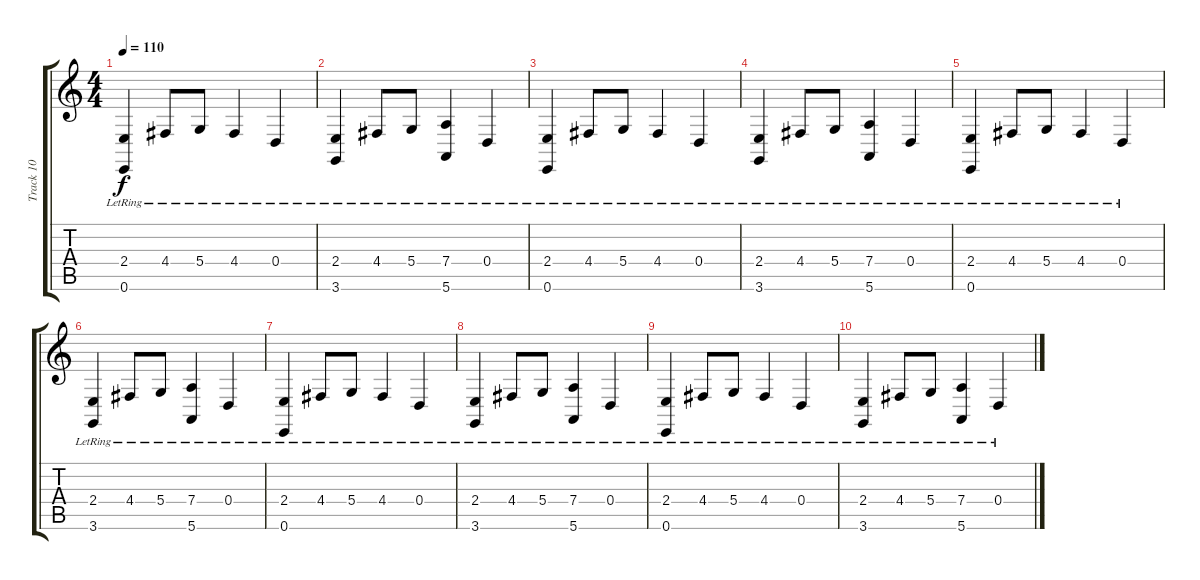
\track ("Track 10" "Track 10") {instrument brightacousticpiano}
\staff {score tabs}
\tuning (E4 B3 G3 D3 A2 E2) {hide}
\ts (4 4)
\tempo 110
\clef g2
\ks c
(2.4{lr} 0.6{lr}).4{dy f} 4.4{lr}.8 5.4{lr}.8 4.4{lr}.4 0.4{lr}.4 |
(2.4{lr} 3.6{lr}).4 4.4{lr}.8 5.4{lr}.8 (7.4{lr} 5.6{lr}).4 0.4{lr}.4 |
(2.4{lr} 0.6{lr}).4 4.4{lr}.8 5.4{lr}.8 4.4{lr}.4 0.4{lr}.4 |
(2.4{lr} 3.6{lr}).4 4.4{lr}.8 5.4{lr}.8 (7.4{lr} 5.6{lr}).4 0.4{lr}.4 |
(2.4{lr} 0.6{lr}).4 4.4{lr}.8 5.4{lr}.8 4.4{lr}.4 0.4{lr}.4 |
(2.4{lr} 3.6{lr}).4 4.4{lr}.8 5.4{lr}.8 (7.4{lr} 5.6{lr}).4 0.4{lr}.4 |
(2.4{lr} 0.6{lr}).4 4.4{lr}.8 5.4{lr}.8 4.4{lr}.4 0.4{lr}.4 |
(2.4{lr} 3.6{lr}).4 4.4{lr}.8 5.4{lr}.8 (7.4{lr} 5.6{lr}).4 0.4{lr}.4 |
(2.4{lr} 0.6{lr}).4 4.4{lr}.8 5.4{lr}.8 4.4{lr}.4 0.4{lr}.4 |
(2.4{lr} 3.6{lr}).4 4.4{lr}.8 5.4{lr}.8 (7.4{lr} 5.6{lr}).4 0.4{lr}.4
